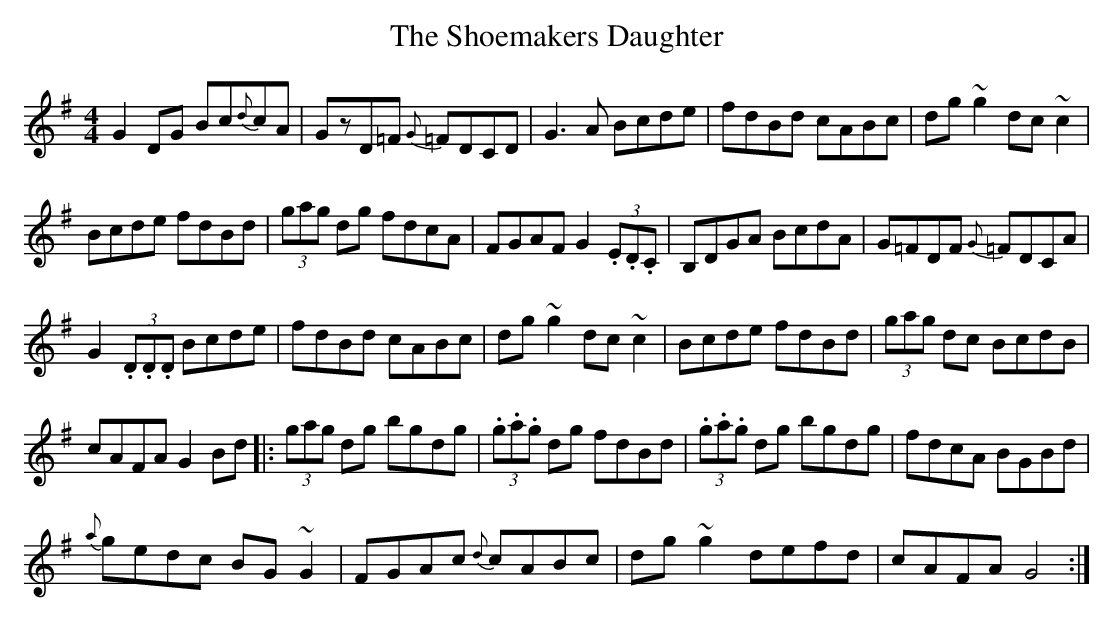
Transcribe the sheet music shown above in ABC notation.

X:1
T:The Shoemakers Daughter
M:4/4
K:G
G2DG Bc{d}cA | GzD=F {G}=FDCD | G3A Bcde | fdBd cABc | dg~g2 dc~c2 |
Bcde fdBd | (3gag dg fdcA | FGAF G2 (3.E.D.C | B,DGA BcdA | G=FDF {G}=FDCA |
G2(3.D.D.D Bcde | fdBd cABc | dg~g2 dc~c2 | Bcde fdBd | (3gag dc BcdB |
cAFA G2Bd |: (3gag dg bgdg | (3.g.a.g dg fdBd | (3.g.a.g dg bgdg | fdcA BGBd |
{a}gedc BG~G2 | FGAc {d}cABc | dg~g2 defd | cAFA G4 :|
